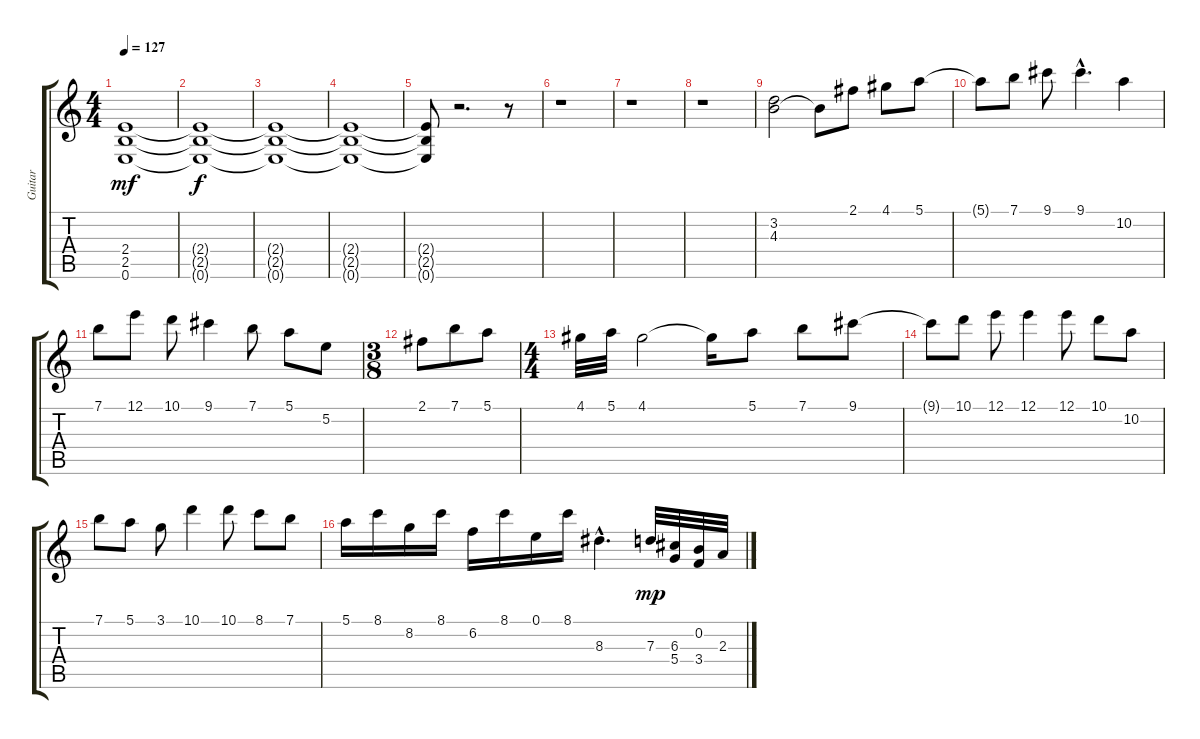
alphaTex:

\track ("Guitar" "Guitar") {instrument distortionguitar}
\staff {score tabs}
\tuning (E4 B3 G3 D3 A2 E2) {hide}
\ts (4 4)
\tempo 127
\clef g2
\ks c
(2.4 2.5 0.6).1{dy mf} |
(2.4{t} 2.5{t} 0.6{t}).1{dy f} |
(2.4{t} 2.5{t} 0.6{t}).1 |
(2.4{t} 2.5{t} 0.6{t}).1 |
(2.4{t} 2.5{t} 0.6{t}).8 r.2{d} r.8 |
r.1 |
r.1 |
r.1 |
(3.2 4.3).2 4.3{t}.8 2.1.8 4.1.8 5.1.8 |
5.1{t}.8 7.1.8 9.1.8 9.1{hac}.4{d} 10.2.4 |
7.1.8 12.1.8 10.1.8 9.1.4 7.1.8 5.1.8 5.2.8 |
\ts (3 8)
2.1.8 7.1.8 5.1.8 |
\ts (4 4)
4.1.32 5.1.32 4.1.2 4.1{t}.16 5.1.8 7.1.8 9.1.8 |
9.1{t}.8 10.1.8 12.1.8 12.1.4 12.1.8 10.1.8 10.2.8 |
7.1.8 5.1.8 3.1.8 10.1.4 10.1.8 8.1.8 7.1.8 |
5.1.16 8.1.16 8.2.16 8.1.16 6.2.16 8.1.16 0.1.16 8.1.16 8.3{hac}.4{d} 7.3.32{dy mp} (6.3 5.4).32 (0.2 3.4).32 2.3.32
